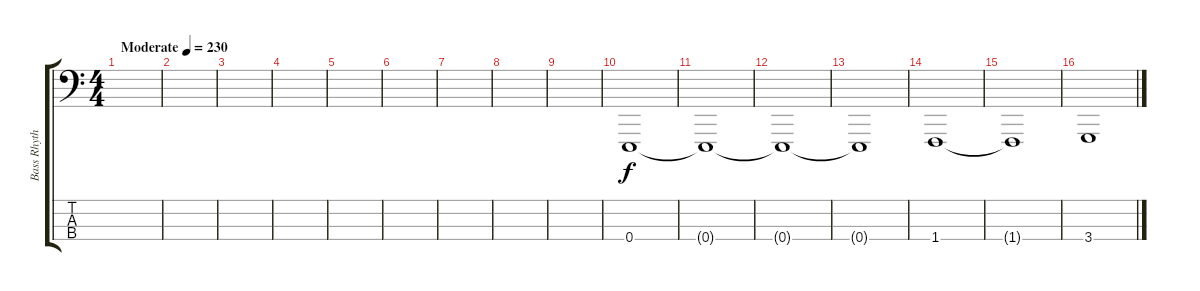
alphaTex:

\track ("Bass Rhythm" "Bass Rhyth") {instrument lead8bassandlead}
\staff {score tabs}
\tuning (G2 D2 A1 E1) {hide}
\ts (4 4)
\tempo (230 "Moderate")
\clef f4
\ks c
|
|
|
|
|
|
|
|
|
0.4.1 |
0.4{t}.1 |
0.4{t}.1 |
0.4{t}.1 |
1.4.1 |
1.4{t}.1 |
3.4.1
